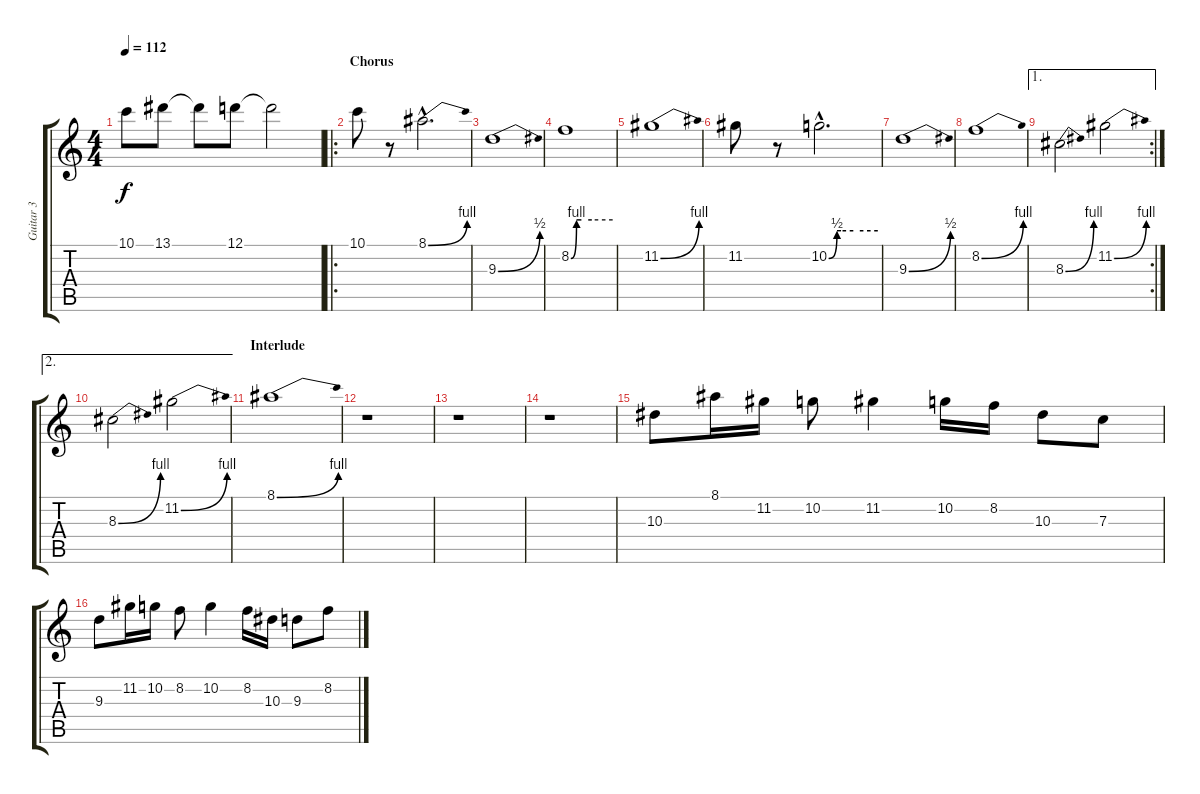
\track ("Guitar 3" "Guitar 3") {instrument distortionguitar}
\staff {score tabs}
\tuning (D4 A3 F3 C3 G2 D2) {hide}
\ts (4 4)
\tempo 112
\clef g2
\ks c
10.1{t}.8{dy f} 13.1.8 13.1{t}.8 12.1.8 12.1{t}.2 |
\ro
\section ("" "Chorus")
10.1.8 r.8 8.1{be (bend 0 0 60 4) hac}.2{d} |
9.3{be (bend 0 0 60 2)}.1 |
8.2{be (custom 0 0 8 4 15 4 30 4 60 4)}.1 |
11.2{be (bend 0 0 60 4)}.1 |
11.2.8 r.8 10.2{be (custom 0 0 10 2 15 2 30 2 60 2) hac}.2{d} |
9.3{be (bend 0 0 60 2)}.1 |
8.2{be (bend 0 0 60 4)}.1 |
\ae 1
\rc 2
8.3{be (bend 0 0 60 4)}.2 11.2{be (bend 0 0 60 4)}.2 |
\ae 2
8.3{be (bend 0 0 60 4)}.2 11.2{be (bend 0 0 60 4)}.2 |
\section ("" "Interlude")
8.1{be (bend 0 0 60 4)}.1 |
r.1 |
r.1 |
r.1 |
10.3.8 8.1.16 11.2.16 10.2.8 11.2.4 10.2.16 8.2.16 10.3.8 7.3.8 |
9.3.8 11.2.16 10.2.16 8.2.8 10.2.4 8.2.16 10.3.16 9.3.8 8.2.8
